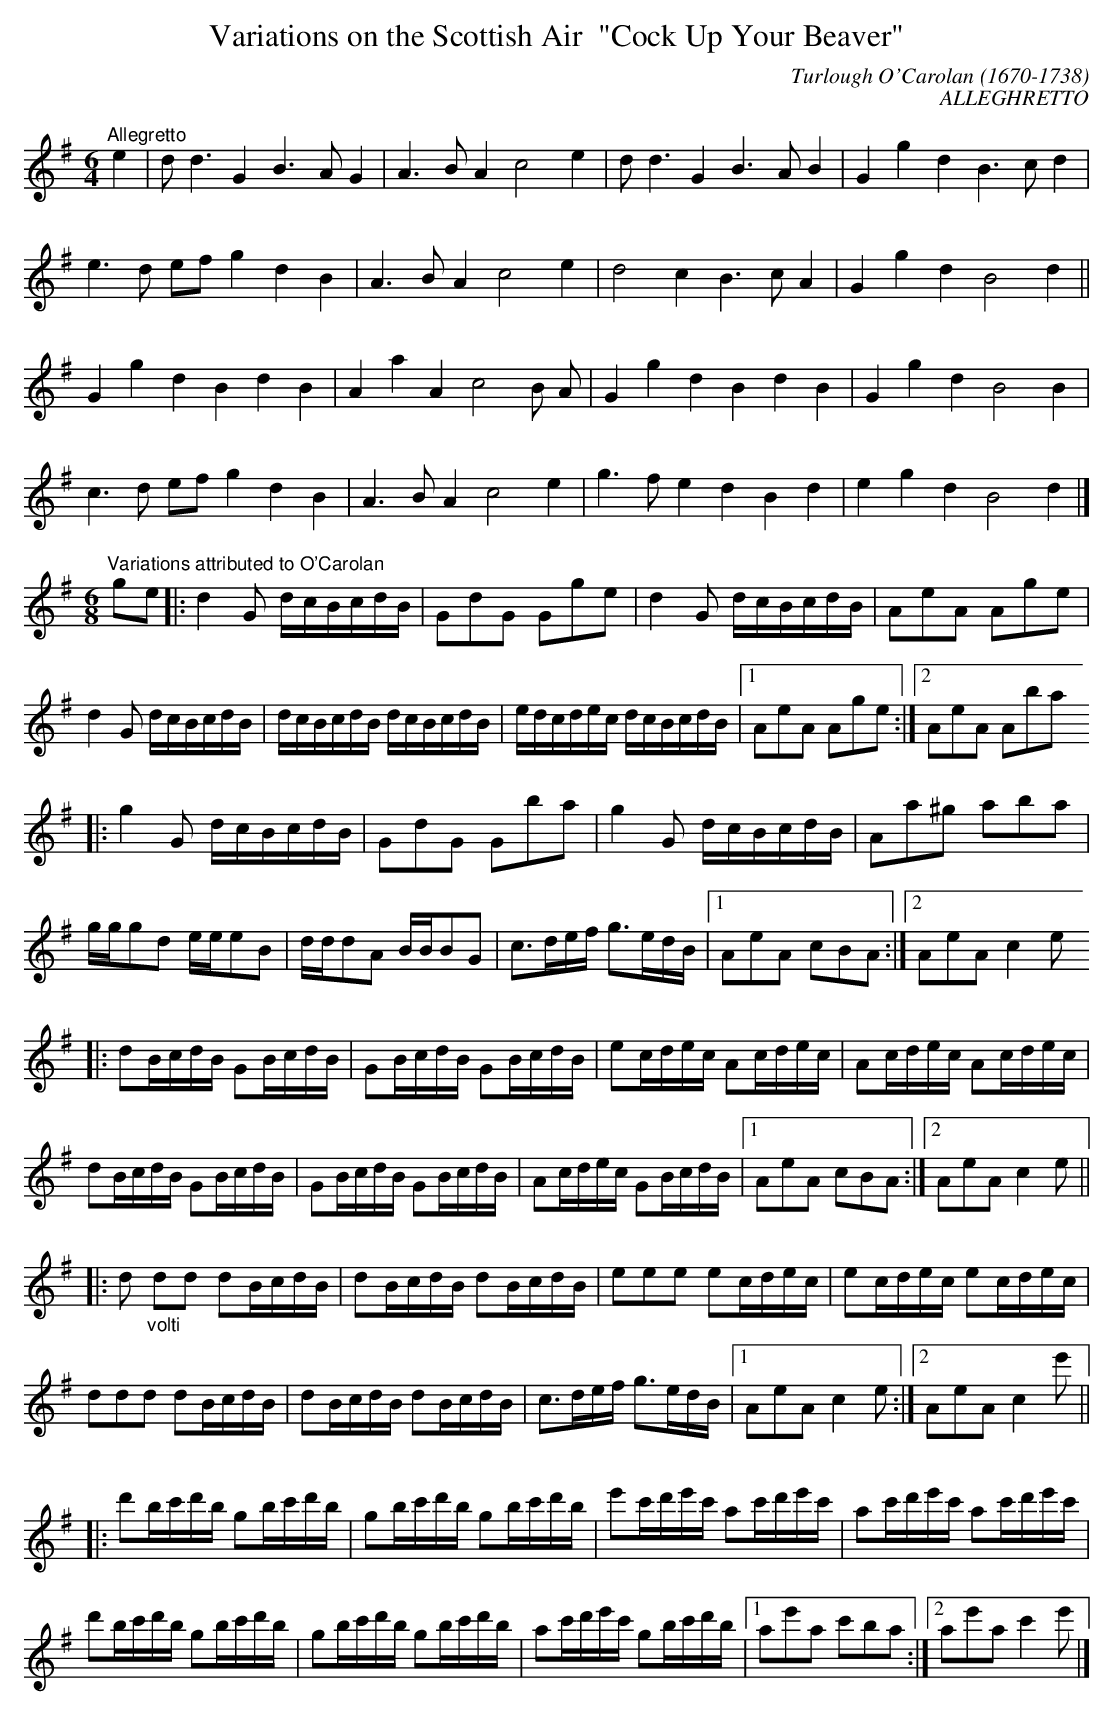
X:1occ
T:Variations on the Scottish Air  "Cock Up Your Beaver"
C:Turlough O'Carolan (1670-1738)
C:ALLEGHRETTO
M:6/4
L:1/8
K:G
"^Allegretto"e2|d d3G2B3A G2|A3B A2c4e2|d d3G2B3A B2|G2g2d2B3c d2|
e3d ef g2d2B2|A3B A2c4e2|d4c2B3c A2|G2g2d2B4d2||
G2g2d2B2d2B2|A2a2A2c4B A|G2g2d2B2d2B2|G2g2d2B4B2|
c3d ef g2d2B2|A3B A2c4e2|g3f e2d2B2d2|e2g2d2B4d2|]
[M:6/8]"^Variations attributed to O'Carolan"ge|:d2G d/2c/2B/2c/2d/2B/2|GdG Gge|d2G d/2c/2B/2c/2d/2B/2|AeA Age|
d2G d/2c/2B/2c/2d/2B/2|d/2c/2B/2c/2d/2B/2 d/2c/2B/2c/2d/2B/2|e/2d/2c/2d/2e/2c/2 d/2c/2B/2c/2d/2B/2|[1AeA Age:|[2AeA Aba
|:g2G d/2c/2B/2c/2d/2B/2|GdG Gba|g2G d/2c/2B/2c/2d/2B/2|Aa^g aba|
g/2g/2gd e/2e/2eB|d/2d/2dA B/2B/2BG|c3/2d/2e/2f/2 g3/2e/2d/2B/2|[1AeA cBA:|[2AeA c2e
|:dB/2c/2d/2B/2 GB/2c/2d/2B/2|GB/2c/2d/2B/2 GB/2c/2d/2B/2|ec/2d/2e/2c/2 Ac/2d/2e/2c/2|Ac/2d/2e/2c/2 Ac/2d/2e/2c/2|
dB/2c/2d/2B/2 GB/2c/2d/2B/2|GB/2c/2d/2B/2 GB/2c/2d/2B/2|Ac/2d/2e/2c/2 GB/2c/2d/2B/2|[1AeA cBA:|[2AeA c2e||
|:d "_volti"dd dB/2c/2d/2B/2|dB/2c/2d/2B/2 dB/2c/2d/2B/2|eee ec/2d/2e/2c/2|ec/2d/2e/2c/2 ec/2d/2e/2c/2|
ddd dB/2c/2d/2B/2|dB/2c/2d/2B/2 dB/2c/2d/2B/2|c3/2d/2e/2f/2 g3/2e/2d/2B/2|[1AeA c2e:|[2AeA c2e'||
|:d'b/2c'/2d'/2b/2 gb/2c'/2d'/2b/2|gb/2c'/2d'/2b/2 gb/2c'/2d'/2b/2|e'c'/2d'/2e'/2c'/2 ac'/2d'/2e'/2c'/2|ac'/2d'/2e'/2c'/2 ac'/2d'/2e'/2c'/2|
d'b/2c'/2d'/2b/2 gb/2c'/2d'/2b/2|gb/2c'/2d'/2b/2 gb/2c'/2d'/2b/2|ac'/2d'/2e'/2c'/2 gb/2c'/2d'/2b/2|[1ae'a c'ba:|[2ae'a c'2e' |]
